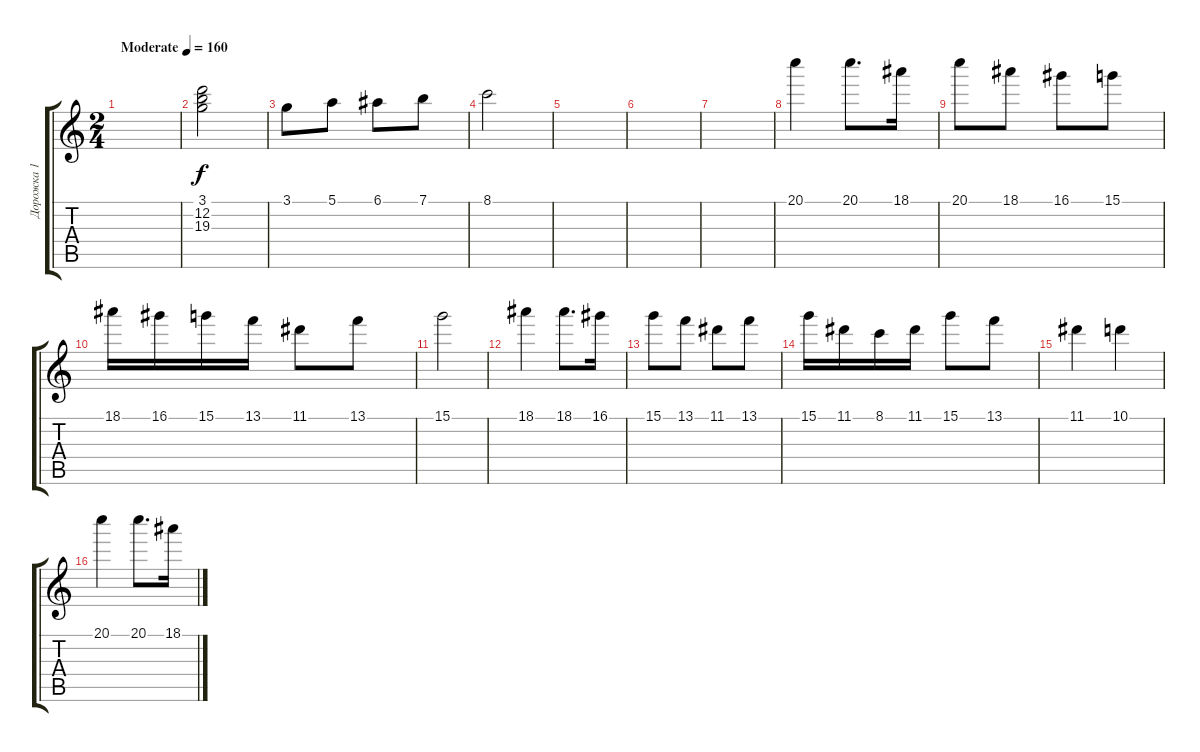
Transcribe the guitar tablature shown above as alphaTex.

\track ("Дорожка 1" "Дорожка 1") {instrument electricguitarjazz}
\staff {score tabs}
\tuning (E4 B3 G3 D3 A2 E2) {hide}
\ts (2 4)
\tempo (160 "Moderate")
\clef g2
\ks c
|
(3.1 12.2 19.3).2 |
3.1.8 5.1.8 6.1.8 7.1.8 |
8.1.2 |
|
|
|
20.1.4 20.1.8{d} 18.1.16 |
20.1.8 18.1.8 16.1.8 15.1.8 |
18.1.16 16.1.16 15.1.16 13.1.16 11.1.8 13.1.8 |
15.1.2 |
18.1.4 18.1.8{d} 16.1.16 |
15.1.8 13.1.8 11.1.8 13.1.8 |
15.1.16 11.1.16 8.1.16 11.1.16 15.1.8 13.1.8 |
11.1.4 10.1.4 |
20.1.4 20.1.8{d} 18.1.16
